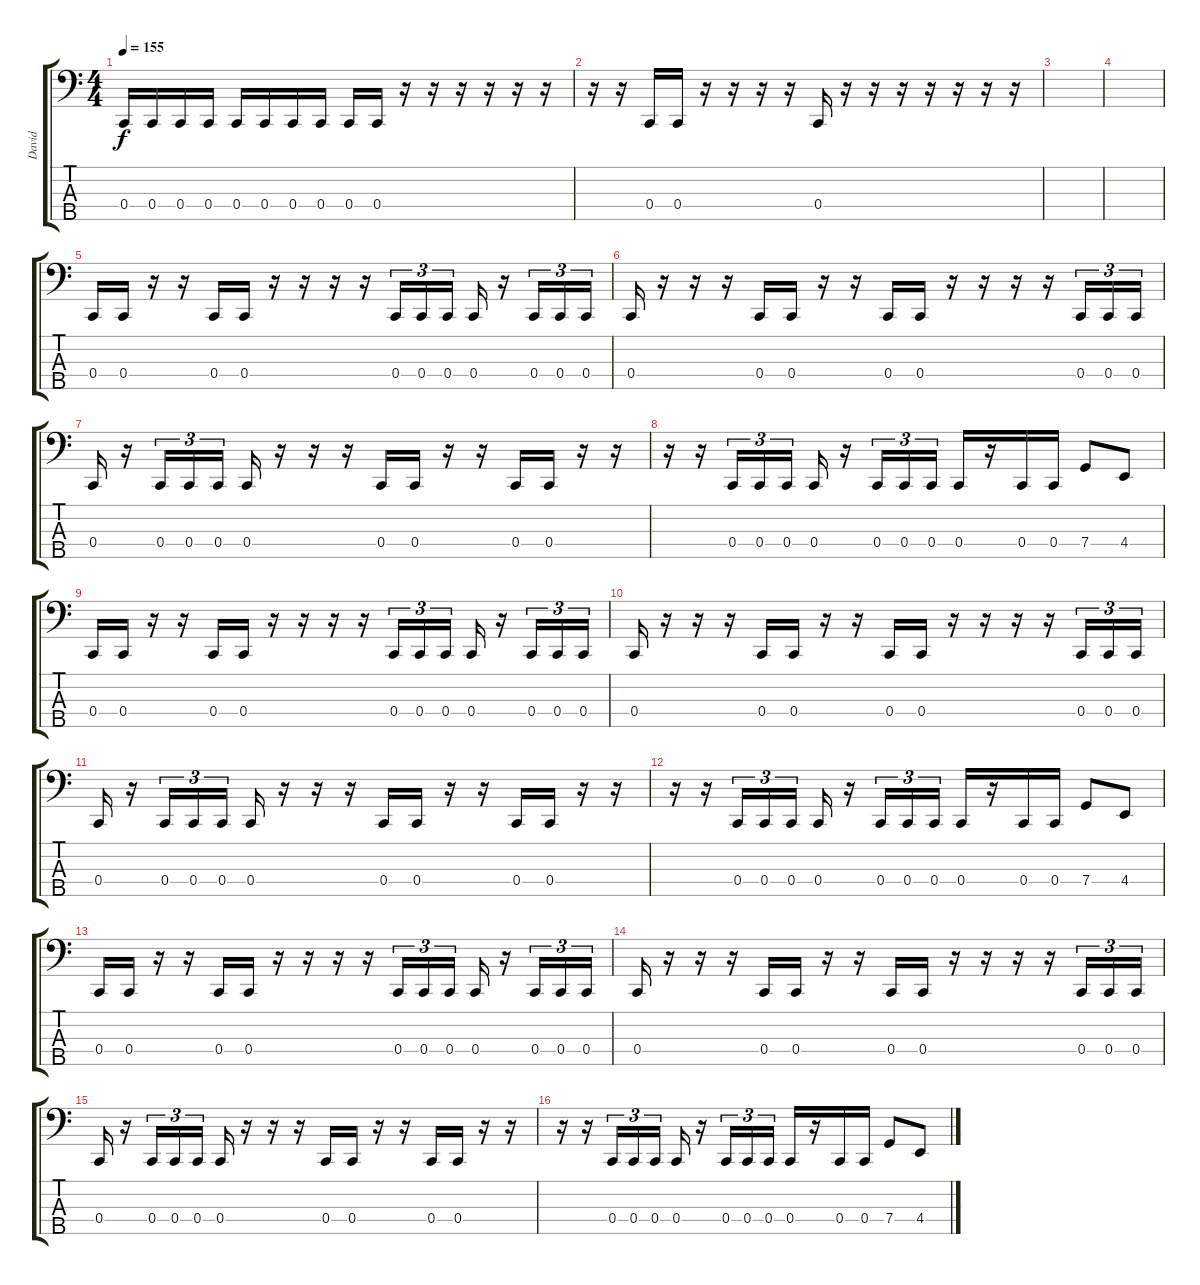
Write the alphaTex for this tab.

\track ("David" "David") {instrument electricbasspick}
\staff {score tabs}
\tuning (F2 C2 G1 C1 A0) {hide}
\ts (4 4)
\tempo 155
\clef f4
\ks c
0.4.16{dy f} 0.4.16 0.4.16 0.4.16 0.4.16 0.4.16 0.4.16 0.4.16 0.4.16 0.4.16 r.16 r.16 r.16 r.16 r.16 r.16 |
r.16 r.16 0.4.16 0.4.16 r.16 r.16 r.16 r.16 0.4.16 r.16 r.16 r.16 r.16 r.16 r.16 r.16 |
|
|
0.4.16 0.4.16 r.16 r.16 0.4.16 0.4.16 r.16 r.16 r.16 r.16 0.4.16{tu (3 2)} 0.4.16{tu (3 2)} 0.4.16{tu (3 2)} 0.4.16 r.16 0.4.16{tu (3 2)} 0.4.16{tu (3 2)} 0.4.16{tu (3 2)} |
0.4.16 r.16 r.16 r.16 0.4.16 0.4.16 r.16 r.16 0.4.16 0.4.16 r.16 r.16 r.16 r.16 0.4.16{tu (3 2)} 0.4.16{tu (3 2)} 0.4.16{tu (3 2)} |
0.4.16 r.16 0.4.16{tu (3 2)} 0.4.16{tu (3 2)} 0.4.16{tu (3 2)} 0.4.16 r.16 r.16 r.16 0.4.16 0.4.16 r.16 r.16 0.4.16 0.4.16 r.16 r.16 |
r.16 r.16 0.4.16{tu (3 2)} 0.4.16{tu (3 2)} 0.4.16{tu (3 2)} 0.4.16 r.16 0.4.16{tu (3 2)} 0.4.16{tu (3 2)} 0.4.16{tu (3 2)} 0.4.16 r.16 0.4.16 0.4.16 7.4.8 4.4.8 |
0.4.16 0.4.16 r.16 r.16 0.4.16 0.4.16 r.16 r.16 r.16 r.16 0.4.16{tu (3 2)} 0.4.16{tu (3 2)} 0.4.16{tu (3 2)} 0.4.16 r.16 0.4.16{tu (3 2)} 0.4.16{tu (3 2)} 0.4.16{tu (3 2)} |
0.4.16 r.16 r.16 r.16 0.4.16 0.4.16 r.16 r.16 0.4.16 0.4.16 r.16 r.16 r.16 r.16 0.4.16{tu (3 2)} 0.4.16{tu (3 2)} 0.4.16{tu (3 2)} |
0.4.16 r.16 0.4.16{tu (3 2)} 0.4.16{tu (3 2)} 0.4.16{tu (3 2)} 0.4.16 r.16 r.16 r.16 0.4.16 0.4.16 r.16 r.16 0.4.16 0.4.16 r.16 r.16 |
r.16 r.16 0.4.16{tu (3 2)} 0.4.16{tu (3 2)} 0.4.16{tu (3 2)} 0.4.16 r.16 0.4.16{tu (3 2)} 0.4.16{tu (3 2)} 0.4.16{tu (3 2)} 0.4.16 r.16 0.4.16 0.4.16 7.4.8 4.4.8 |
0.4.16 0.4.16 r.16 r.16 0.4.16 0.4.16 r.16 r.16 r.16 r.16 0.4.16{tu (3 2)} 0.4.16{tu (3 2)} 0.4.16{tu (3 2)} 0.4.16 r.16 0.4.16{tu (3 2)} 0.4.16{tu (3 2)} 0.4.16{tu (3 2)} |
0.4.16 r.16 r.16 r.16 0.4.16 0.4.16 r.16 r.16 0.4.16 0.4.16 r.16 r.16 r.16 r.16 0.4.16{tu (3 2)} 0.4.16{tu (3 2)} 0.4.16{tu (3 2)} |
0.4.16 r.16 0.4.16{tu (3 2)} 0.4.16{tu (3 2)} 0.4.16{tu (3 2)} 0.4.16 r.16 r.16 r.16 0.4.16 0.4.16 r.16 r.16 0.4.16 0.4.16 r.16 r.16 |
r.16 r.16 0.4.16{tu (3 2)} 0.4.16{tu (3 2)} 0.4.16{tu (3 2)} 0.4.16 r.16 0.4.16{tu (3 2)} 0.4.16{tu (3 2)} 0.4.16{tu (3 2)} 0.4.16 r.16 0.4.16 0.4.16 7.4.8 4.4.8
